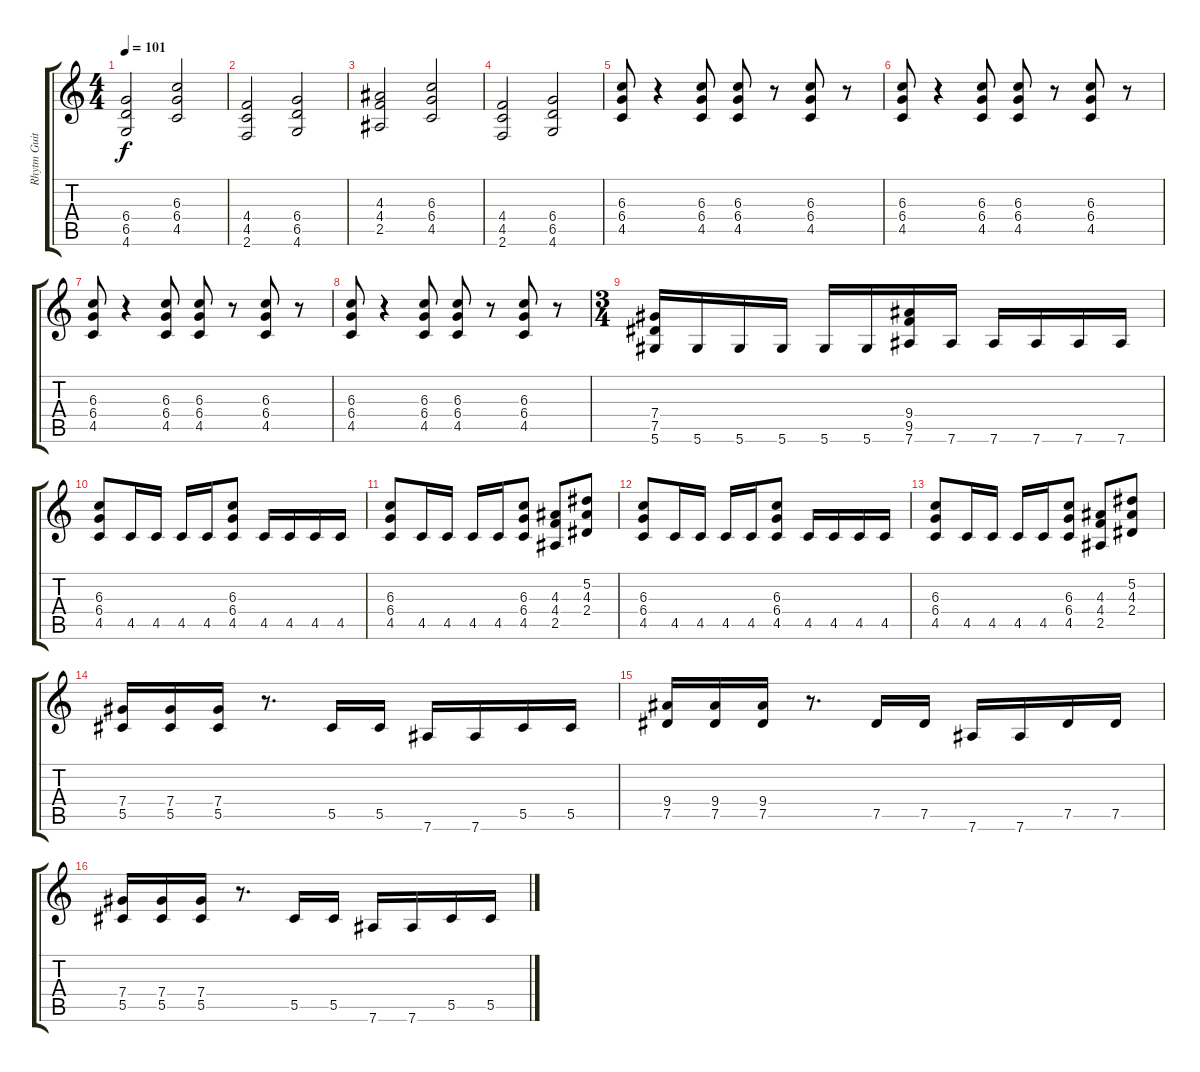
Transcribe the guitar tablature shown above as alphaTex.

\track ("Rhytm Guitar" "Rhytm Guit") {instrument distortionguitar}
\staff {score tabs}
\tuning (Eb4 Bb3 Gb3 Db3 Ab2 Eb2) {hide}
\ts (4 4)
\tempo 101
\clef g2
\ks c
(6.4 6.5 4.6).2{dy f} (6.3 6.4 4.5).2 |
(4.4 4.5 2.6).2 (6.4 6.5 4.6).2 |
(4.3 4.4 2.5).2 (6.3 6.4 4.5).2 |
(4.4 4.5 2.6).2 (6.4 6.5 4.6).2 |
(6.3 6.4 4.5).8 r.4 (6.3 6.4 4.5).8 (6.3 6.4 4.5).8 r.8 (6.3 6.4 4.5).8 r.8 |
(6.3 6.4 4.5).8 r.4 (6.3 6.4 4.5).8 (6.3 6.4 4.5).8 r.8 (6.3 6.4 4.5).8 r.8 |
(6.3 6.4 4.5).8 r.4 (6.3 6.4 4.5).8 (6.3 6.4 4.5).8 r.8 (6.3 6.4 4.5).8 r.8 |
(6.3 6.4 4.5).8 r.4 (6.3 6.4 4.5).8 (6.3 6.4 4.5).8 r.8 (6.3 6.4 4.5).8 r.8 |
\ts (3 4)
(7.4 7.5 5.6).16 5.6.16 5.6.16 5.6.16 5.6.16 5.6.16 (9.4 9.5 7.6).16 7.6.16 7.6.16 7.6.16 7.6.16 7.6.16 |
(6.3 6.4 4.5).8 4.5.16 4.5.16 4.5.16 4.5.16 (6.3 6.4 4.5).8 4.5.16 4.5.16 4.5.16 4.5.16 |
(6.3 6.4 4.5).8 4.5.16 4.5.16 4.5.16 4.5.16 (6.3 6.4 4.5).8 (4.3 4.4 2.5).8 (5.2 4.3 2.4).8 |
(6.3 6.4 4.5).8 4.5.16 4.5.16 4.5.16 4.5.16 (6.3 6.4 4.5).8 4.5.16 4.5.16 4.5.16 4.5.16 |
(6.3 6.4 4.5).8 4.5.16 4.5.16 4.5.16 4.5.16 (6.3 6.4 4.5).8 (4.3 4.4 2.5).8 (5.2 4.3 2.4).8 |
(7.4 5.5).16 (7.4 5.5).16 (7.4 5.5).16 r.8{d} 5.5.16 5.5.16 7.6.16 7.6.16 5.5.16 5.5.16 |
(9.4 7.5).16 (9.4 7.5).16 (9.4 7.5).16 r.8{d} 7.5.16 7.5.16 7.6.16 7.6.16 7.5.16 7.5.16 |
(7.4 5.5).16 (7.4 5.5).16 (7.4 5.5).16 r.8{d} 5.5.16 5.5.16 7.6.16 7.6.16 5.5.16 5.5.16
